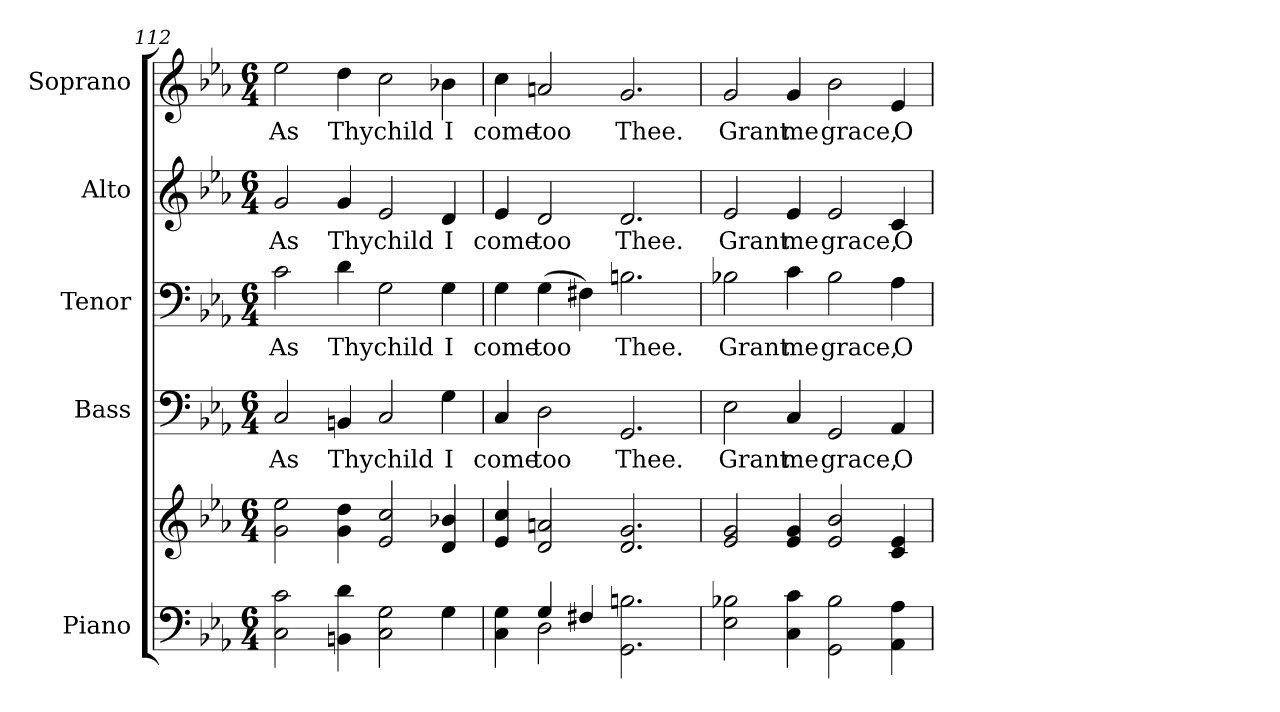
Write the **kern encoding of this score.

**kern	**kern	**kern	**text	**kern	**text	**kern	**text	**kern	**text
*part5	*part5	*part4	*part4	*part3	*part3	*part2	*part2	*part1	*part1
*staff6	*staff5	*staff4	*staff4	*staff3	*staff3	*staff2	*staff2	*staff1	*staff1
*I"Piano	*	*I"Bass	*	*I"Tenor	*	*I"Alto	*	*I"Soprano	*
*I'Pno.	*	*I'B.	*	*I'T.	*	*I'A.	*	*I'S.	*
*clefF4	*clefG2	*clefF4	*	*clefF4	*	*clefG2	*	*clefG2	*
*k[b-e-a-]	*k[b-e-a-]	*k[b-e-a-]	*	*k[b-e-a-]	*	*k[b-e-a-]	*	*k[b-e-a-]	*
*E-:	*E-:	*E-:	*	*E-:	*	*E-:	*	*E-:	*
*M6/4	*M6/4	*M6/4	*	*M6/4	*	*M6/4	*	*M6/4	*
=112	=112	=112	=112	=112	=112	=112	=112	=112	=112
!	!	!	!LO:LY:b:color=#000000	!	!	!	!	!	!
!	!	!	!	!	!LO:LY:b:color=#000000	!	!	!	!
!	!	!	!	!	!	!	!LO:LY:b:color=#000000	!	!
!	!	!	!	!	!	!	!	!	!LO:LY:b:color=#000000
2Ci\ 2ci	2gi\ 2ee-i	2Ci/	As	2ci\	As	2gi/	As	2ee-i\	As
!	!	!	!LO:LY:b:color=#000000	!	!	!	!	!	!
!	!	!	!	!	!LO:LY:b:color=#000000	!	!	!	!
!	!	!	!	!	!	!	!LO:LY:b:color=#000000	!	!
!	!	!	!	!	!	!	!	!	!LO:LY:b:color=#000000
4BBni\ 4di	4gi\ 4ddi	4BBni/	Thy	4di\	Thy	4gi/	Thy	4ddi\	Thy
!	!	!	!LO:LY:b:color=#000000	!	!	!	!	!	!
!	!	!	!	!	!LO:LY:b:color=#000000	!	!	!	!
!	!	!	!	!	!	!	!LO:LY:b:color=#000000	!	!
!	!	!	!	!	!	!	!	!	!LO:LY:b:color=#000000
2Ci\ 2Gi	2e-i/ 2cci	2Ci/	child	2Gi\	child	2e-i/	child	2cci\	child
!	!	!	!LO:LY:b:color=#000000	!	!	!	!	!	!
!	!	!	!	!	!LO:LY:b:color=#000000	!	!	!	!
!	!	!	!	!	!	!	!LO:LY:b:color=#000000	!	!
!	!	!	!	!	!	!	!	!	!LO:LY:b:color=#000000
4Gi\	4di/ 4b-Xi	4Gi\	I	4Gi\	I	4di/	I	4b-Xi\	I
!!LO:LB:g=z
=113	=113	=113	=113	=113	=113	=113	=113	=113	=113
*^	*	*	*	*	*	*	*	*	*
!	!	!	!	!LO:LY:b:color=#000000	!	!	!	!	!	!
!	!	!	!	!	!	!LO:LY:b:color=#000000	!	!	!	!
!	!	!	!	!	!	!	!	!LO:LY:b:color=#000000	!	!
!	!	!	!	!	!	!	!	!	!	!LO:LY:b:color=#000000
4Ci\ 4Gi	4ryy	4e-i/ 4cci	4Ci/	come	4Gi\	come	4e-i/	come	4cci\	come
!	!	!	!	!LO:LY:b:color=#000000	!	!	!	!	!	!
!	!	!	!	!	!	!LO:LY:b:color=#000000	!	!	!	!
!	!	!	!	!	!	!	!	!LO:LY:b:color=#000000	!	!
!	!	!	!	!	!	!	!	!	!	!LO:LY:b:color=#000000
4Gi/	2Di\	2di/ 2ani	2Di\	too	(4Gi\	too	2di/	too	2ani/	too
4F#Xi/	.	.	.	.	4F#Xi\)	.	.	.	.	.
!	!	!	!	!LO:LY:b:color=#000000	!	!	!	!	!	!
!	!	!	!	!	!	!LO:LY:b:color=#000000	!	!	!	!
!	!	!	!	!	!	!	!	!LO:LY:b:color=#000000	!	!
!	!	!	!	!	!	!	!	!	!	!LO:LY:b:color=#000000
2.GGi\ 2.Bni	2.ryy	2.di/ 2.gi	2.GGi/	Thee.	2.Bni\	Thee.	2.di/	Thee.	2.gi/	Thee.
*v	*v	*	*	*	*	*	*	*	*	*
=114	=114	=114	=114	=114	=114	=114	=114	=114	=114
*^	*	*	*	*	*	*	*	*	*
!	!	!	!	!LO:LY:b:color=#000000	!	!	!	!	!	!
*v	*v	*	*	*	*	*	*	*	*	*
*^	*	*	*	*	*	*	*	*	*
!	!	!	!	!	!	!LO:LY:b:color=#000000	!	!	!	!
*v	*v	*	*	*	*	*	*	*	*	*
*^	*	*	*	*	*	*	*	*	*
!	!	!	!	!	!	!	!	!LO:LY:b:color=#000000	!	!
*v	*v	*	*	*	*	*	*	*	*	*
*^	*	*	*	*	*	*	*	*	*
!	!	!	!	!	!	!	!	!	!	!LO:LY:b:color=#000000
*v	*v	*	*	*	*	*	*	*	*	*
2E-i\ 2B-Xi	2e-i/ 2gi	2E-i\	Grant	2B-Xi\	Grant	2e-i/	Grant	2gi/	Grant
!	!	!	!LO:LY:b:color=#000000	!	!	!	!	!	!
!	!	!	!	!	!LO:LY:b:color=#000000	!	!	!	!
!	!	!	!	!	!	!	!LO:LY:b:color=#000000	!	!
!	!	!	!	!	!	!	!	!	!LO:LY:b:color=#000000
4Ci\ 4ci	4e-i/ 4gi	4Ci/	me	4ci\	me	4e-i/	me	4gi/	me
!	!	!	!LO:LY:b:color=#000000	!	!	!	!	!	!
!	!	!	!	!	!LO:LY:b:color=#000000	!	!	!	!
!	!	!	!	!	!	!	!LO:LY:b:color=#000000	!	!
!	!	!	!	!	!	!	!	!	!LO:LY:b:color=#000000
2GGi\ 2B-i	2e-i/ 2b-i	2GGi/	grace,	2B-i\	grace,	2e-i/	grace,	2b-i\	grace,
!	!	!	!LO:LY:b:color=#000000	!	!	!	!	!	!
!	!	!	!	!	!LO:LY:b:color=#000000	!	!	!	!
!	!	!	!	!	!	!	!LO:LY:b:color=#000000	!	!
!	!	!	!	!	!	!	!	!	!LO:LY:b:color=#000000
4AA-i\ 4A-i	4ci/ 4e-i	4AA-i/	O	4A-i\	O	4ci/	O	4e-i/	O
=	=	=	=	=	=	=	=	=	=
*-	*-	*-	*-	*-	*-	*-	*-	*-	*-
